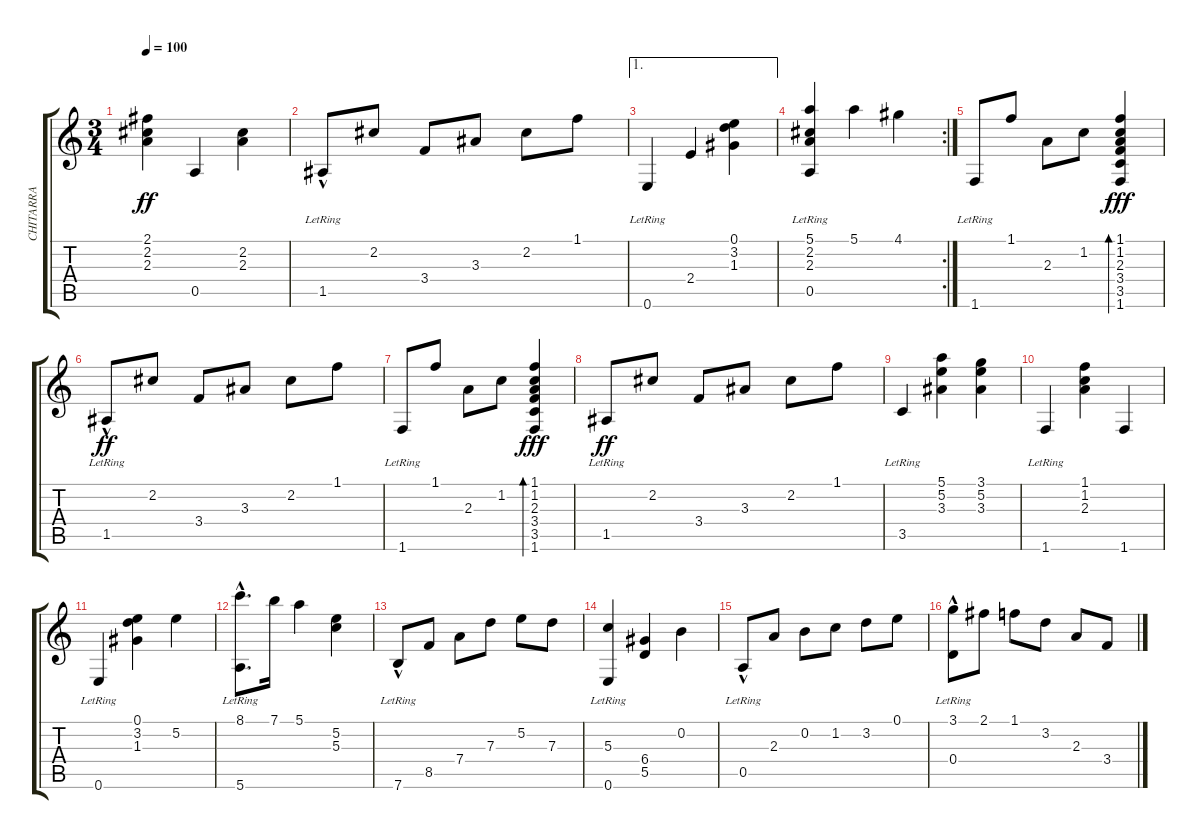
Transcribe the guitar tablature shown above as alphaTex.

\track ("CHITARRA" "CHITARRA") {instrument acousticguitarnylon}
\staff {score tabs}
\tuning (E4 B3 G3 D3 A2 E2) {hide}
\ts (3 4)
\tempo 100
\clef g2
\ks c
(2.1 2.2 2.3).4{dy ff} 0.5.4 (2.2 2.3).4 |
1.5{hac lr}.8 2.2.8 3.4.8 3.3.8 2.2.8 1.1.8 |
\ae 1
0.6{lr}.4 2.4.4 (0.1 3.2 1.3).4 |
\rc 2
(5.1 2.2 2.3 0.5{lr}).4 5.1.4 4.1.4 |
1.6{lr}.8 1.1.8 2.3.8 1.2.8 (1.1 1.2 2.3 3.4 3.5 1.6).4{bd 60 dy fff} |
1.5{hac lr}.8{dy ff} 2.2.8 3.4.8 3.3.8 2.2.8 1.1.8 |
1.6{lr}.8 1.1.8 2.3.8 1.2.8 (1.1 1.2 2.3 3.4 3.5 1.6).4{bd 60 dy fff} |
1.5{lr}.8{dy ff} 2.2.8 3.4.8 3.3.8 2.2.8 1.1.8 |
3.5{lr}.4 (5.1 5.2 3.3).4 (3.1 5.2 3.3).4 |
1.6{lr}.4 (1.1 1.2 2.3).4 1.6.4 |
0.6{lr}.4 (0.1 3.2 1.3).4 5.2.4 |
(8.1{hac} 5.6{hac lr}).8{d} 7.1.16 5.1.4 (5.2 5.3).4 |
7.6{hac lr}.8 8.5.8 7.4.8 7.3.8 5.2.8 7.3.8 |
(5.3 0.6{lr}).4 (6.4 5.5).4 0.2.4 |
0.5{hac lr}.8 2.3.8 0.2.8 1.2.8 3.2.8 0.1.8 |
(3.1 0.4{hac lr}).8 2.1.8 1.1.8 3.2.8 2.3.8 3.4.8
